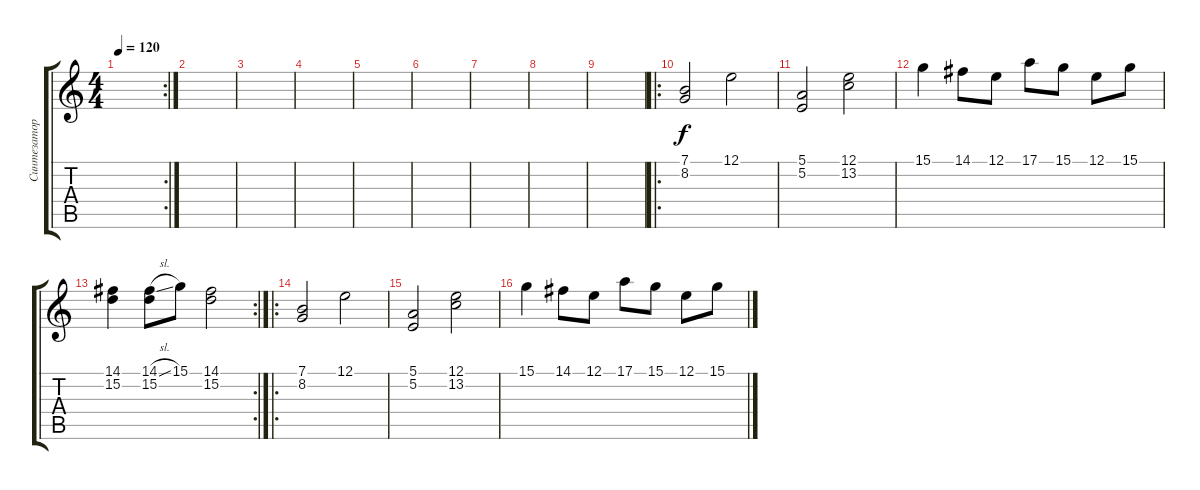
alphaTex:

\track ("Синтезатор" "Синтезатор") {instrument stringensemble1}
\staff {score tabs}
\tuning (E4 B3 G3 D3 A2 E2) {hide}
\rc 2
\ts (4 4)
\tempo 120
\clef g2
\ks c
|
|
|
|
|
|
|
|
|
\ro
(7.1 8.2).2 12.1.2 |
(5.1 5.2).2 (12.1 13.2).2 |
15.1.4 14.1.8 12.1.8 17.1.8 15.1.8 12.1.8 15.1.8 |
\rc 2
(14.1 15.2).4 (14.1{sl} 15.2).8 15.1.8 (14.1 15.2).2 |
\ro
(7.1 8.2).2 12.1.2 |
(5.1 5.2).2 (12.1 13.2).2 |
15.1.4 14.1.8 12.1.8 17.1.8 15.1.8 12.1.8 15.1.8
